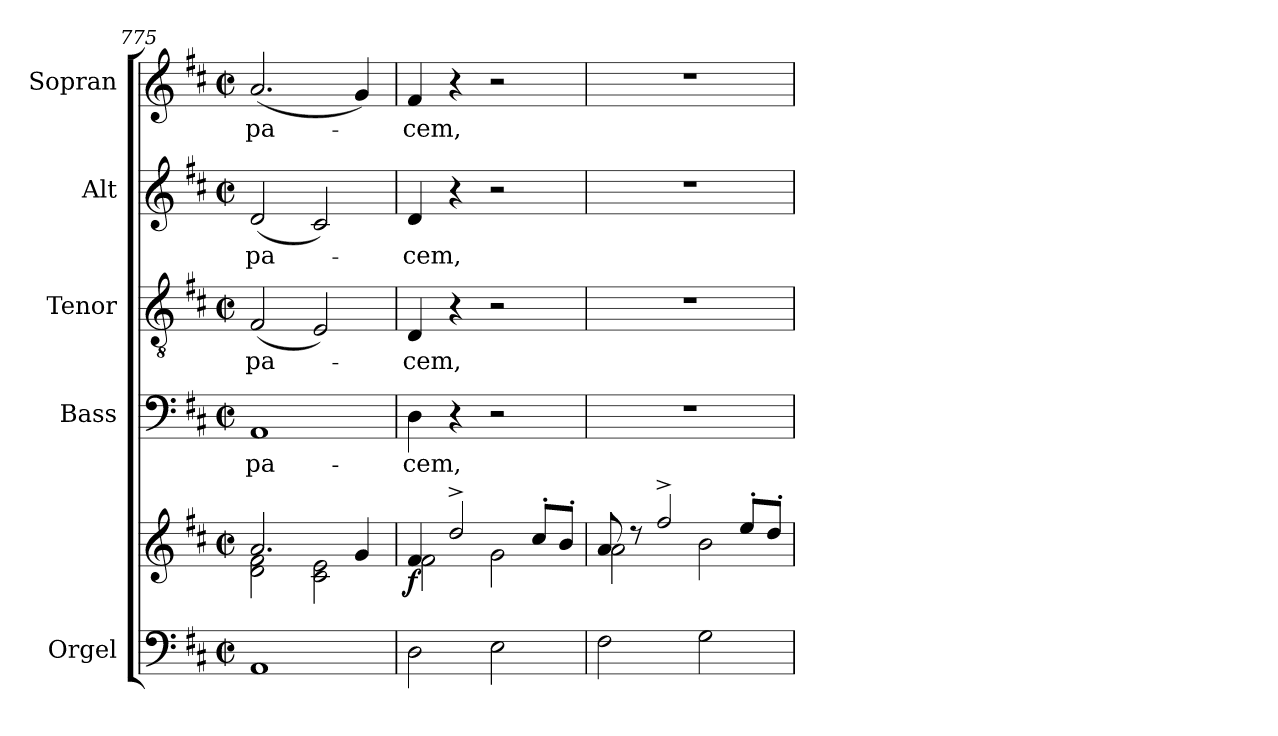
**kern	**kern	**dynam	**kern	**text	**kern	**text	**kern	**text	**kern	**text
*part5	*part5	*part5	*part4	*part4	*part3	*part3	*part2	*part2	*part1	*part1
*staff6	*staff5	*staff5/6	*staff4	*staff4	*staff3	*staff3	*staff2	*staff2	*staff1	*staff1
*I"Orgel	*	*	*I"Bass	*	*I"Tenor	*	*I"Alt	*	*I"Sopran	*
*I'Org.	*	*	*I'B.	*	*I'T.	*	*I'A.	*	*I'S.	*
!!LO:LB:g=z
*clefF4	*clefG2	*	*clefF4	*	*clefGv2	*	*clefG2	*	*clefG2	*
*k[f#c#]	*k[f#c#]	*	*k[f#c#]	*	*k[f#c#]	*	*k[f#c#]	*	*k[f#c#]	*
*D:	*D:	*	*D:	*	*D:	*	*D:	*	*D:	*
*M2/2	*M2/2	*	*M2/2	*	*M2/2	*	*M2/2	*	*M2/2	*
*met(c|)	*met(c|)	*	*met(c|)	*	*met(c|)	*	*met(c|)	*	*met(c|)	*
=775	=775	=775	=775	=775	=775	=775	=775	=775	=775	=775
*	*^	*	*	*	*	*	*	*	*	*
!	!	!	!	!	!LO:LY:b	!	!LO:LY:b	!	!LO:LY:b	!	!LO:LY:b
1AA	2.a/	2d\ 2f#\	.	1AA	pa-	(<2F#/	pa-	(<2d/	pa-	(<2.a/	pa-
.	.	2c#\ 2e\	.	.	.	2E/)	.	2c#/)	.	.	.
.	4g/	.	.	.	.	.	.	.	.	4g/)	.
=776	=776	=776	=776	=776	=776	=776	=776	=776	=776	=776	=776
!	!	!	!LO:DY:b	!	!LO:LY:b	!	!LO:LY:b	!	!LO:LY:b	!	!LO:LY:b
2D\	4f#/	2f#\	f	4D\	-cem,	4D/	-cem,	4d/	-cem,	4f#/	-cem,
.	2dd^>/	.	.	4r	.	4r	.	4r	.	4r	.
2E\	.	2g\	.	2r	.	2r	.	2r	.	2r	.
.	8cc#'</L	.	.	.	.	.	.	.	.	.	.
.	8b'</J	.	.	.	.	.	.	.	.	.	.
=777	=777	=777	=777	=777	=777	=777	=777	=777	=777	=777	=777
2F#\	8a/	2a\	.	1r	.	1r	.	1r	.	1r	.
.	8rdd	.	.	.	.	.	.	.	.	.	.
.	2ff#^>/	.	.	.	.	.	.	.	.	.	.
2G\	.	2b\	.	.	.	.	.	.	.	.	.
.	8ee'</L	.	.	.	.	.	.	.	.	.	.
.	8dd'</J	.	.	.	.	.	.	.	.	.	.
*	*v	*v	*	*	*	*	*	*	*	*	*
=	=	=	=	=	=	=	=	=	=	=
*-	*-	*-	*-	*-	*-	*-	*-	*-	*-	*-
